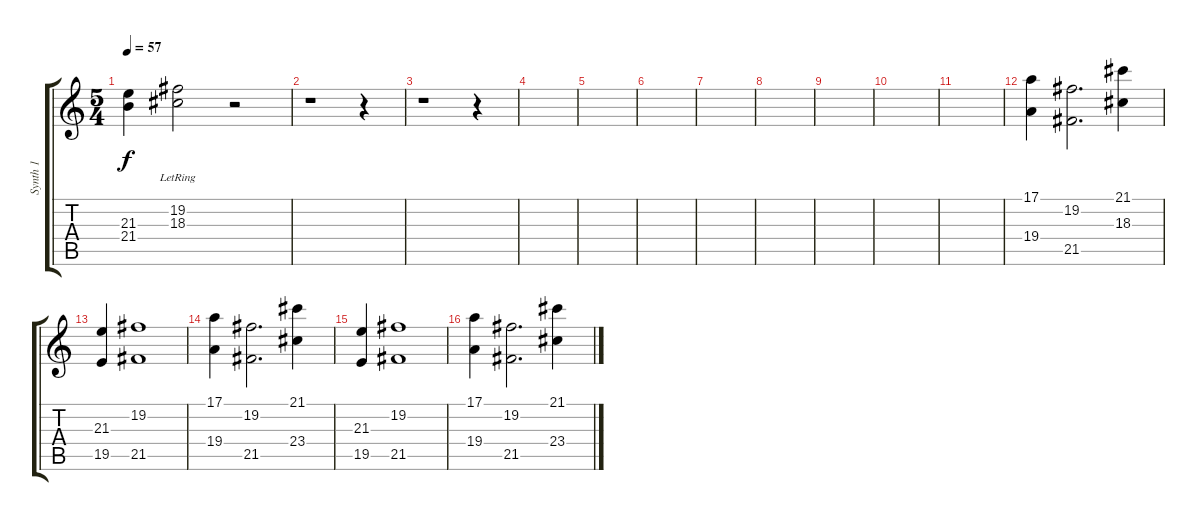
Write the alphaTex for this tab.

\track ("Synth 1" "Synth 1") {instrument pad2warm}
\staff {score tabs}
\tuning (E4 B3 G3 D3 A2 E2) {hide}
\ts (5 4)
\tempo 57
\clef g2
\ks c
(21.3 21.4).4{dy f} (19.2 18.3{lr}).2 r.2 |
r.1 r.4 |
r.1 r.4 |
|
|
|
|
|
|
|
|
(17.1 19.4).4 (19.2 21.5).2{d} (21.1 18.3).4 |
(21.3 19.5).4 (19.2 21.5).1 |
(17.1 19.4).4 (19.2 21.5).2{d} (21.1 23.4).4 |
(21.3 19.5).4 (19.2 21.5).1 |
(17.1 19.4).4 (19.2 21.5).2{d} (21.1 23.4).4
